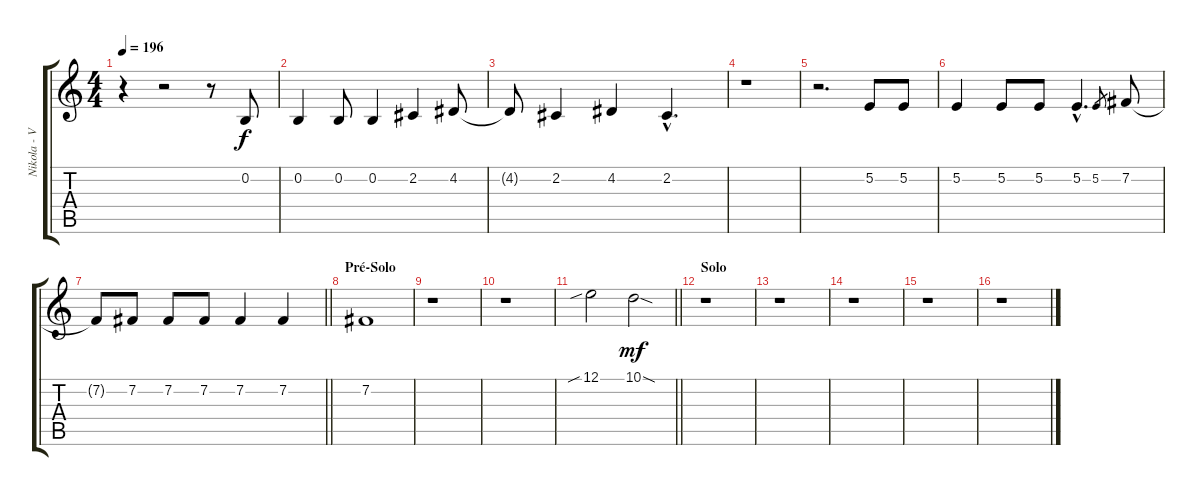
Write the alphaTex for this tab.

\track ("Nikola - Vocal" "Nikola - V") {instrument flute}
\staff {score tabs}
\tuning (E4 B3 G3 D3 A2 E2) {hide}
\ts (4 4)
\tempo 196
\clef g2
\ks c
r.4{dy f} r.2 r.8 0.2.8 |
0.2.4 0.2.8 0.2.4 2.2.4 4.2.8 |
4.2{t}.8 2.2.4 4.2.4 2.2{hac}.4{d} |
r.1 |
r.2{d} 5.2.8 5.2.8 |
5.2.4 5.2.8 5.2.8 5.2{hac}.4{d} 5.2.8{gr} 7.2.8 |
\barLineRight lightlight
7.2{t}.8 7.2.8 7.2.8 7.2.8 7.2.4 7.2.4 |
\section ("" "Pré-Solo")
7.2.1 |
r.1 |
r.1 |
\barLineRight lightlight
12.1{sib}.2 10.1{sod}.2{dy mf} |
\section ("" "Solo")
r.1 |
r.1 |
r.1 |
r.1 |
r.1
